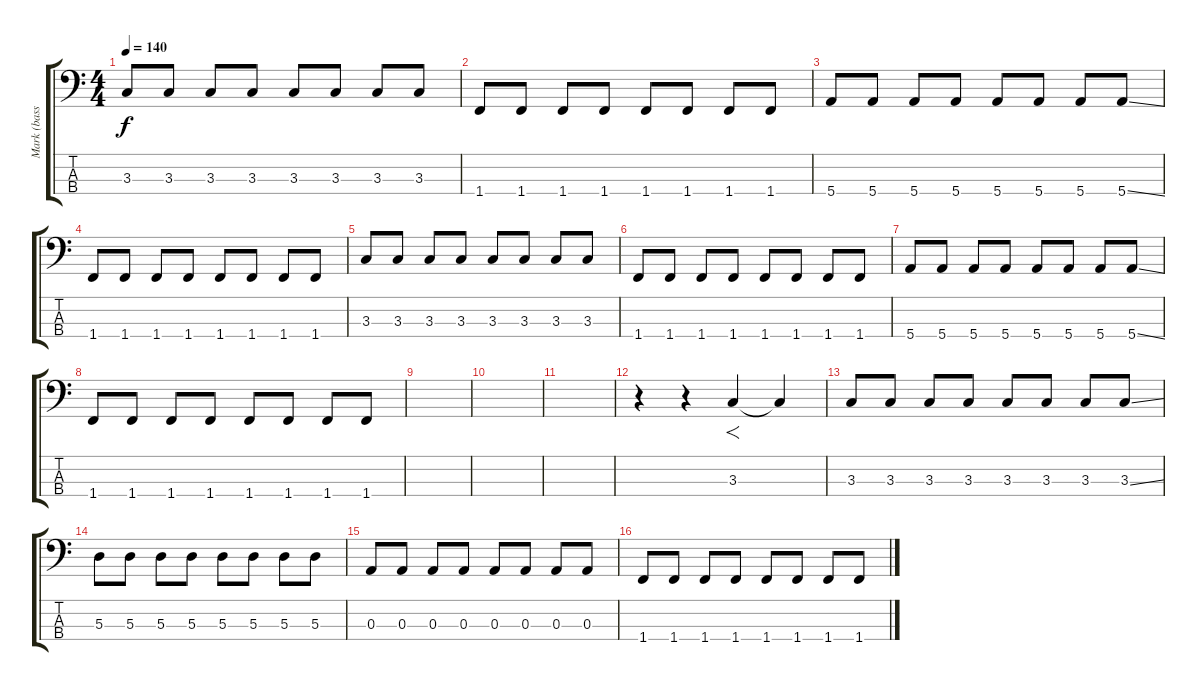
\track ("Mark (bass)" "Mark (bass") {instrument electricbasspick}
\staff {score tabs}
\tuning (G2 D2 A1 E1) {hide}
\ts (4 4)
\tempo 140
\clef f4
\ks c
3.3.8{dy f} 3.3.8 3.3.8 3.3.8 3.3.8 3.3.8 3.3.8 3.3.8 |
1.4.8 1.4.8 1.4.8 1.4.8 1.4.8 1.4.8 1.4.8 1.4.8 |
5.4.8 5.4.8 5.4.8 5.4.8 5.4.8 5.4.8 5.4.8 5.4{ss}.8 |
1.4.8 1.4.8 1.4.8 1.4.8 1.4.8 1.4.8 1.4.8 1.4.8 |
3.3.8 3.3.8 3.3.8 3.3.8 3.3.8 3.3.8 3.3.8 3.3.8 |
1.4.8 1.4.8 1.4.8 1.4.8 1.4.8 1.4.8 1.4.8 1.4.8 |
5.4.8 5.4.8 5.4.8 5.4.8 5.4.8 5.4.8 5.4.8 5.4{ss}.8 |
1.4.8 1.4.8 1.4.8 1.4.8 1.4.8 1.4.8 1.4.8 1.4.8 |
|
|
|
r.4 r.4 3.3.4{f} 3.3{t}.4 |
3.3.8 3.3.8 3.3.8 3.3.8 3.3.8 3.3.8 3.3.8 3.3{ss}.8 |
5.3.8 5.3.8 5.3.8 5.3.8 5.3.8 5.3.8 5.3.8 5.3.8 |
0.3.8 0.3.8 0.3.8 0.3.8 0.3.8 0.3.8 0.3.8 0.3.8 |
1.4.8 1.4.8 1.4.8 1.4.8 1.4.8 1.4.8 1.4.8 1.4.8
